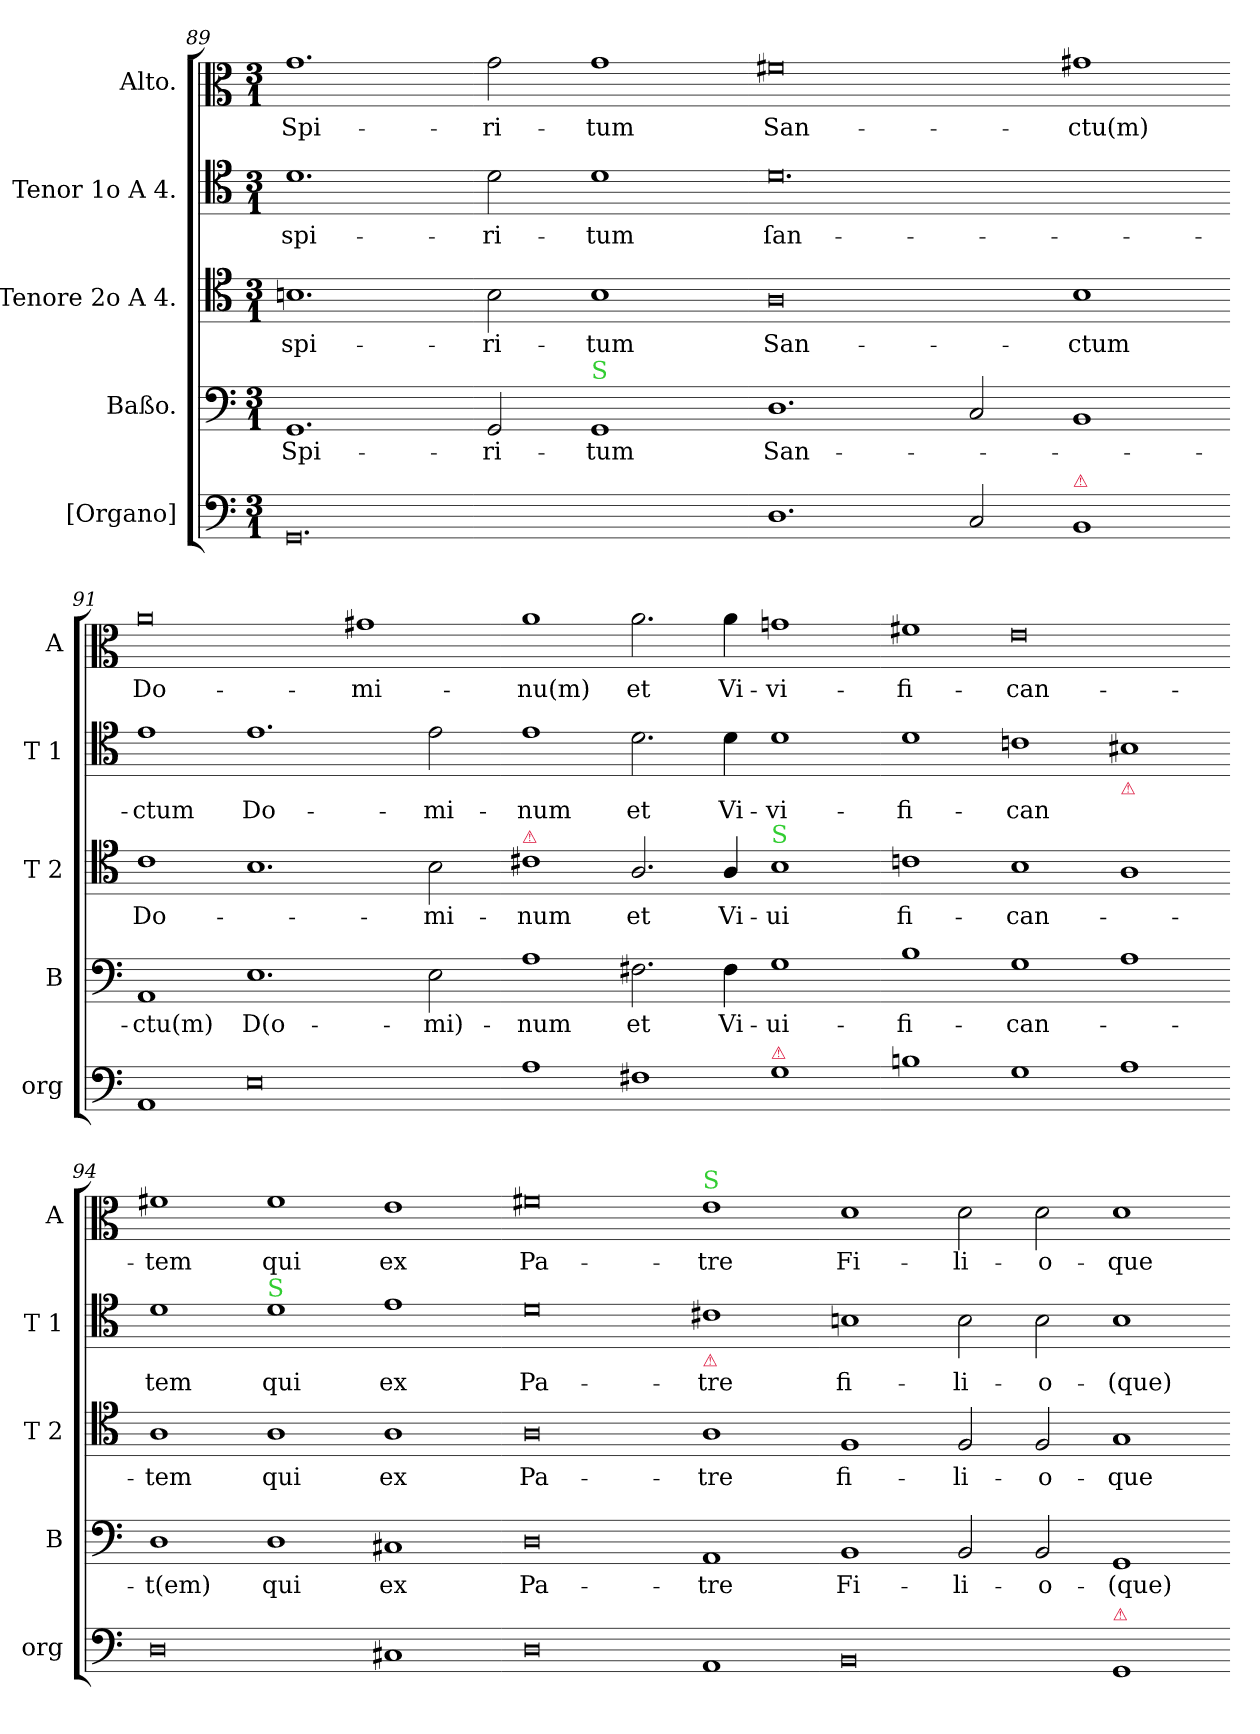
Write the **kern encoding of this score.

**kern	**kern	**text	**kern	**text	**kern	**text	**kern	**text
*part5	*part4	*part4	*part3	*part3	*part2	*part2	*part1	*part1
*staff5	*staff4	*staff4	*staff3	*staff3	*staff2	*staff2	*staff1	*staff1
*I"[Organo]	*I"Baßo.	*	*I"Tenore 2o A 4.	*	*I"Tenor 1o A 4.	*	*I"Alto.	*
*I'org	*I'B	*	*I'T 2	*	*I'T 1	*	*I'A	*
*clefF4	*clefF4	*	*clefC4	*	*clefC4	*	*clefC3	*
*k[]	*k[]	*	*k[]	*	*k[]	*	*k[]	*
*M3/1	*M3/1	*	*M3/1	*	*M3/1	*	*M3/1	*
=89	=89	=89	=89	=89	=89	=89	=89	=89
0.GG	1.GG	Spi-	1.Bn	spi-	1.d	spi-	1.g	Spi-
.	2GG/	-ri-	2B\	-ri-	2d\	-ri-	2g\	-ri-
!	!LO:TX:a:color=limegreen:t=S	!	!	!	!	!	!	!
.	1GG	-tum	1B	-tum	1d	-tum	1g	-tum
=90-	=90-	=90-	=90-	=90-	=90-	=90-	=90-	=90-
1.D	1.D	San-	0A	San-	0.d	ſan-	0f#X	San-
2C/	2C/	.	.	.	.	.	.	.
!LO:TX:a:color=crimson:t=⚠	!	!	!	!	!	!	!	!
1BB	1BB	.	1B	-ctum	.	.	1g#X	-ctu(m)
=91-	=91-	=91-	=91-	=91-	=91-	=91-	=91-	=91-
1AA	1AA	ctu(m)	1c	Do-	1e	-ctum	0a	Do-
0E	1.E	D(o-	1.B	.	1.e	Do-	.	.
.	.	.	.	.	.	.	1g#X	-mi-
.	2E\	-mi)-	2B\	-mi-	2e\	-mi-	.	.
=92-	=92-	=92-	=92-	=92-	=92-	=92-	=92-	=92-
!	!	!	!LO:TX:a:color=crimson:t=⚠	!	!	!	!	!
1A	1A	-num	1c#X	-num	1e	-num	1a	-nu(m)
1F#X	2.F#X\	et	2.A/	et	2.d\	et	2.a\	et
.	4F#\	Vi-	4A/	Vi-	4d\	Vi-	4a\	Vi-
!	!	!	!LO:TX:a:color=limegreen:t=S	!	!	!	!	!
!LO:TX:a:color=crimson:t=⚠	!	!	!	!	!	!	!	!
1G	1G	-ui-	1B	-ui	1d	-vi-	1gn	-vi-
=93-	=93-	=93-	=93-	=93-	=93-	=93-	=93-	=93-
1Bn	1B	-fi-	1cn	-fi-	1d	-fi-	1f#X	-fi-
1G	1G	-can-	1B	-can-	1cn	-can	0e	-can-
!	!	!	!	!	!LO:TX:b:color=crimson:t=⚠	!	!	!
1A	1A	.	1A	.	1B#X	.	.	.
=94-	=94-	=94-	=94-	=94-	=94-	=94-	=94-	=94-
0D	1D	-t(em)	1A	-tem	1d	-tem	1f#X	-tem
!	!	!	!	!	!LO:TX:a:color=limegreen:t=S	!	!	!
.	1D	qui	1A	qui	1d	qui	1f#	qui
1C#X	1C#X	ex	1A	ex	1e	ex	1e	ex
=95-	=95-	=95-	=95-	=95-	=95-	=95-	=95-	=95-
0D	0D	Pa-	0A	Pa-	0d	Pa-	0f#X	Pa-
!	!	!	!	!	!	!	!LO:TX:a:color=limegreen:t=S	!
!	!	!	!	!	!LO:TX:b:color=crimson:t=⚠	!	!	!
1AA	1AA	-tre	1A	-tre	1c#X	-tre	1e	-tre
=96-	=96-	=96-	=96-	=96-	=96-	=96-	=96-	=96-
0BB	1BB	Fi-	1F	fi-	1Bn	fi-	1d	Fi-
.	2BB/	-li-	2F/	-li-	2B\	-li-	2d\	-li-
.	2BB/	-o-	2F/	-o-	2B\	-o-	2d\	-o-
!LO:TX:a:color=crimson:t=⚠	!	!	!	!	!	!	!	!
1GG	1GG	-(que)	1G	-que	1B	-(que)	1d	-que
=-	=-	=-	=-	=-	=-	=-	=-	=-
*-	*-	*-	*-	*-	*-	*-	*-	*-
